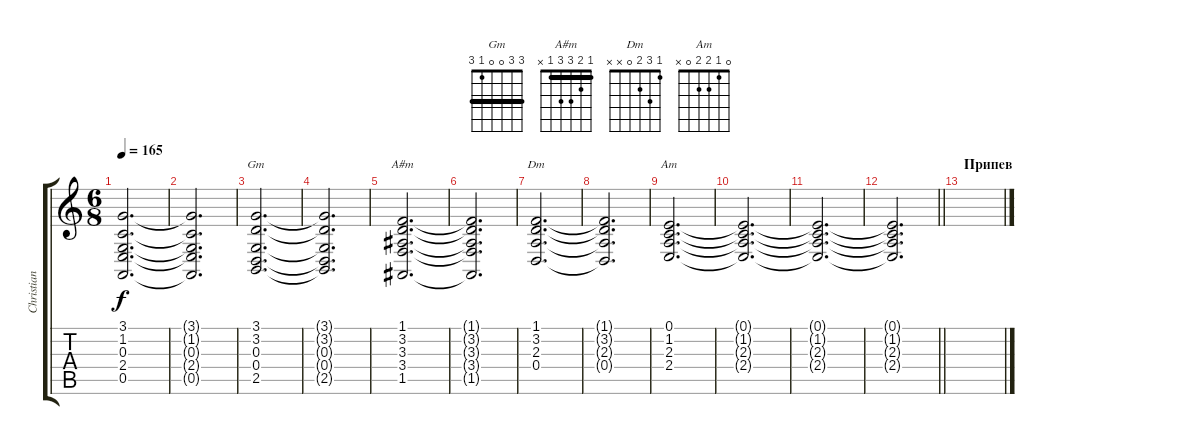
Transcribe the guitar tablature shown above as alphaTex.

\track ("Christian Lorenz" "Christian ") {instrument fx7echoes}
\staff {score tabs}
\tuning (E4 B3 G3 D3 A2 E2) {hide}
\chord ("Gm" 3 3 0 0 1 3) {barre 3}
\chord ("A#m" 1 2 3 3 1 x) {barre 1}
\chord ("Dm" 1 3 2 0 x x)
\chord ("Am" 0 1 2 2 0 x)
\ts (6 8)
\tempo 165
\clef g2
\ks c
(3.1{t} 1.2{t} 0.3{t} 2.4{t} 0.5{t}).2{d dy f} |
(3.1{t} 1.2{t} 0.3{t} 2.4{t} 0.5{t}).2{d} |
(3.1 3.2 0.3 0.4 2.5).2{d ch "Gm"} |
(3.1{t} 3.2{t} 0.3{t} 0.4{t} 2.5{t}).2{d} |
(1.1 3.2 3.3 3.4 1.5).2{d ch "A#m"} |
(1.1{t} 3.2{t} 3.3{t} 3.4{t} 1.5{t}).2{d} |
(1.1 3.2 2.3 0.4).2{d ch "Dm"} |
(1.1{t} 3.2{t} 2.3{t} 0.4{t}).2{d} |
(0.1 1.2 2.3 2.4).2{d ch "Am"} |
(0.1{t} 1.2{t} 2.3{t} 2.4{t}).2{d} |
(0.1{t} 1.2{t} 2.3{t} 2.4{t}).2{d} |
\barLineRight lightlight
(0.1{t} 1.2{t} 2.3{t} 2.4{t}).2{d} |
\section ("" "Припев")
